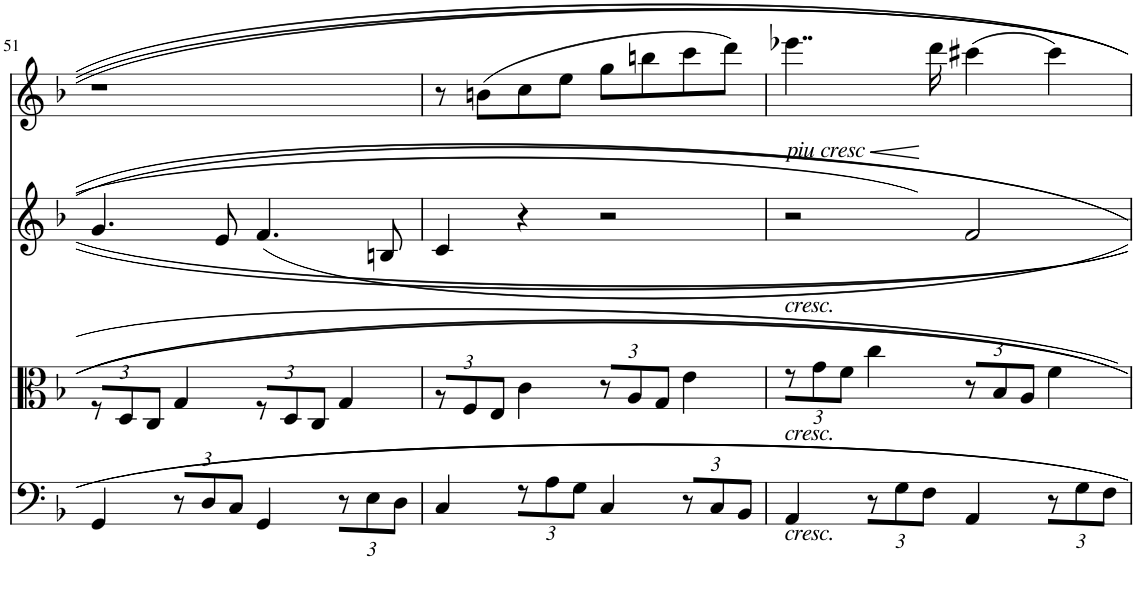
**kern	**kern	**kern	**kern	**dynam
*part4	*part3	*part2	*part1	*part1
*staff4	*staff3	*staff2	*staff1	*staff1
*I"Violoncello	*I"Viola	*I"Violin II	*I"Violin I	*
*I'Vc	*I'Vla	*I'Vln	*I'Vln	*
!!LO:PB:g=z
*clefF4	*clefC3	*clefG2	*clefG2	*
*k[b-]	*k[b-]	*k[b-]	*k[b-]	*
*M4/4	*M4/4	*M4/4	*M4/4	*
*	*Xbrackettup	*	*	*
=51	=51	=51	=51	=51
4GG/	12r	4.g/	1r	.
.	12D/	.	.	.
.	12C/J	.	.	.
*Xbrackettup	*	*	*	*
12r	4G/	.	.	.
12D/	.	.	.	.
.	.	8e/	.	.
12C/J	.	.	.	.
4GG/	12r	4.f/	.	.
.	12D/	.	.	.
.	12C/J	.	.	.
12r	4G/	.	.	.
12E\	.	.	.	.
.	.	8Bn/	.	.
12D\J	.	.	.	.
=52	=52	=52	=52	=52
4C/	12r	4c/	8r	.
.	12F/	.	.	.
.	.	.	(8bn\	.
.	12E/J	.	.	.
12r	4c\	4r	8cc\	.
12A\	.	.	.	.
.	.	.	8ee\J	.
12G\J	.	.	.	.
4C/	12r	2r	8gg\L	.
.	12A/	.	.	.
.	.	.	8bbn\	.
.	12G/J	.	.	.
12r	4e\	.	8ccc\	.
12C/	.	.	.	.
.	.	.	8ddd\J)	.
12BB-/J	.	.	.	.
=53	=53	=53	=53	=53
!	!	!	!LO:TX:b:i:t=piu cresc	!
!	!	!LO:TX:b:i:t=cresc.	!	!
!	!LO:TX:b:i:t=cresc.	!	!	!
!LO:TX:b:i:t=cresc.	!	!	!	!
!	!	!	!	!LO:HP:b
4AA/	12r	2r	4..eee-X\	<
.	12g\	.	.	.
.	12f\J	.	.	.
12r	4cc\	.	.	.
12G\	.	.	.	.
12F\J	.	.	.	.
.	.	.	16ddd\	[
4AA/	12r	2f/	(4ccc#X\	.
.	12B-/	.	.	.
.	12A/J	.	.	.
12r	4f\	.	4ccc#\)	.
12G\	.	.	.	.
12F\J	.	.	.	.
=	=	=	=	=
*-	*-	*-	*-	*-
